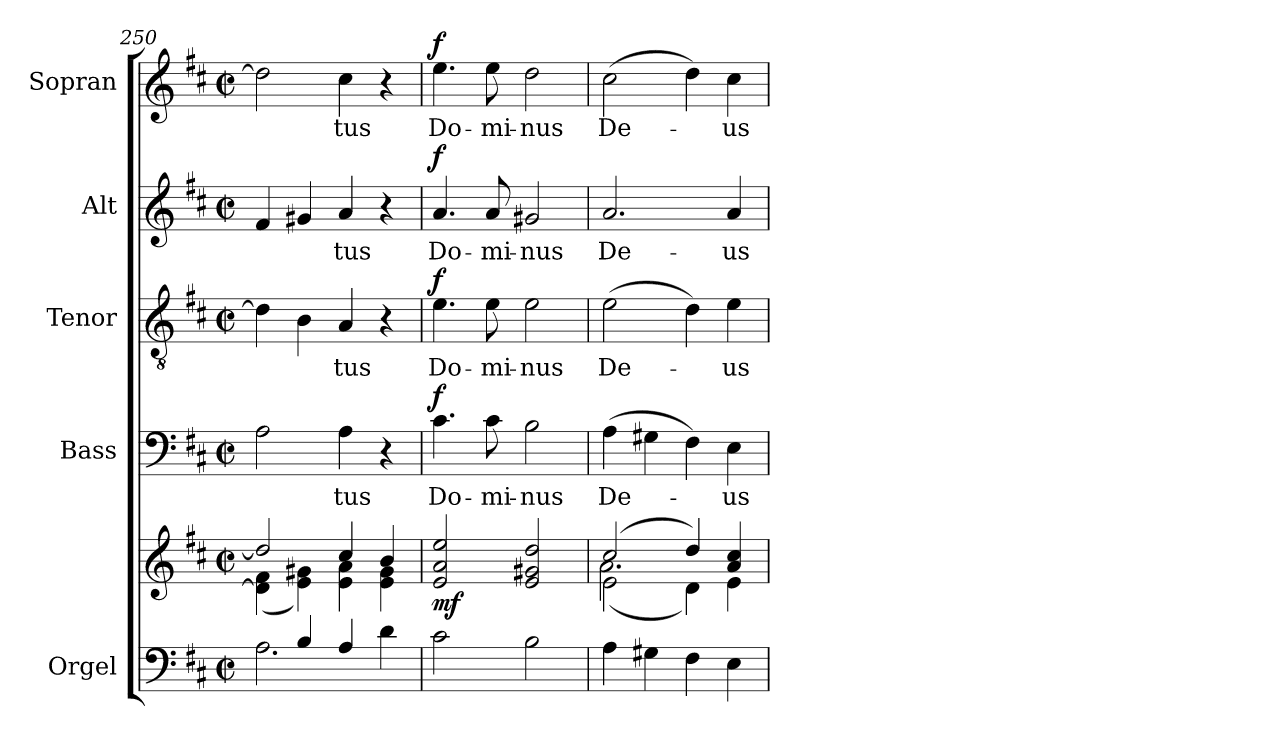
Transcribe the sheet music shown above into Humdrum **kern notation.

**kern	**kern	**dynam	**kern	**text	**dynam	**kern	**text	**dynam	**kern	**text	**dynam	**kern	**text	**dynam
*part5	*part5	*part5	*part4	*part4	*part4	*part3	*part3	*part3	*part2	*part2	*part2	*part1	*part1	*part1
*staff6	*staff5	*staff5/6	*staff4	*staff4	*staff4	*staff3	*staff3	*staff3	*staff2	*staff2	*staff2	*staff1	*staff1	*staff1
*I"Orgel	*	*	*I"Bass	*	*	*I"Tenor	*	*	*I"Alt	*	*	*I"Sopran	*	*
*I'Org.	*	*	*I'B.	*	*	*I'T.	*	*	*I'A.	*	*	*I'S.	*	*
*clefF4	*clefG2	*	*clefF4	*	*	*clefGv2	*	*	*clefG2	*	*	*clefG2	*	*
*k[f#c#]	*k[f#c#]	*	*k[f#c#]	*	*	*k[f#c#]	*	*	*k[f#c#]	*	*	*k[f#c#]	*	*
*D:	*D:	*	*D:	*	*	*D:	*	*	*D:	*	*	*D:	*	*
*M2/2	*M2/2	*	*M2/2	*	*	*M2/2	*	*	*M2/2	*	*	*M2/2	*	*
*met(c|)	*met(c|)	*	*met(c|)	*	*	*met(c|)	*	*	*met(c|)	*	*	*met(c|)	*	*
=250	=250	=250	=250	=250	=250	=250	=250	=250	=250	=250	=250	=250	=250	=250
*^	*^	*	*	*	*	*	*	*	*	*	*	*	*	*
4ryy	2.A\	2dd/]	(4d\] 4f#\	.	2A\	.	.	4d\]	.	.	4f#/	.	.	2dd\]	.	.
4B/	.	.	4e\ 4g#X\)	.	.	.	.	4B\	.	.	4g#X/	.	.	.	.	.
4A/	.	4cc#/	4e\ 4a\	.	4A\	-tus	.	4A/	-tus	.	4a/	-tus	.	4cc#\	-tus	.
4d\	4ryy	4b/	4e\ 4g#\	.	4r	.	.	4r	.	.	4r	.	.	4r	.	.
=251	=251	=251	=251	=251	=251	=251	=251	=251	=251	=251	=251	=251	=251	=251	=251	=251
!	!	!	!	!LO:DY:b	!	!	!LO:DY:a	!	!	!LO:DY:a	!	!	!LO:DY:a	!	!	!LO:DY:a
*v	*v	*	*	*	*	*	*	*	*	*	*	*	*	*	*	*
*	*v	*v	*	*	*	*	*	*	*	*	*	*	*	*	*
2c#\	2e/ 2a/ 2ee/	mf	4.c#\	Do-	f	4.e\	Do-	f	4.a/	Do-	f	4.ee\	Do-	f
.	.	.	8c#\	-mi-	.	8e\	-mi-	.	8a/	-mi-	.	8ee\	-mi-	.
2B\	2e/ 2g#X/ 2dd/	.	2B\	-nus	.	2e\	-nus	.	2g#X/	-nus	.	2dd\	-nus	.
=252	=252	=252	=252	=252	=252	=252	=252	=252	=252	=252	=252	=252	=252	=252
*	*^	*	*	*	*	*	*	*	*	*	*	*	*	*
*	*	*^	*	*	*	*	*	*	*	*	*	*	*	*	*
4A\	(2cc#/	(2e\	2.a\	.	(4A\	De-	.	(2e\	De-	.	2.a/	De-	.	(2cc#\	De-	.
4G#X\	.	.	.	.	4G#X\	.	.	.	.	.	.	.	.	.	.	.
4F#\	4dd/)	4d\)	.	.	4F#\)	.	.	4d\)	.	.	.	.	.	4dd\)	.	.
4E\	4a/ 4cc#/	4e\	4ryy	.	4E\	-us	.	4e\	-us	.	4a/	-us	.	4cc#\	-us	.
*	*v	*v	*v	*	*	*	*	*	*	*	*	*	*	*	*	*
=	=	=	=	=	=	=	=	=	=	=	=	=	=	=
*-	*-	*-	*-	*-	*-	*-	*-	*-	*-	*-	*-	*-	*-	*-
